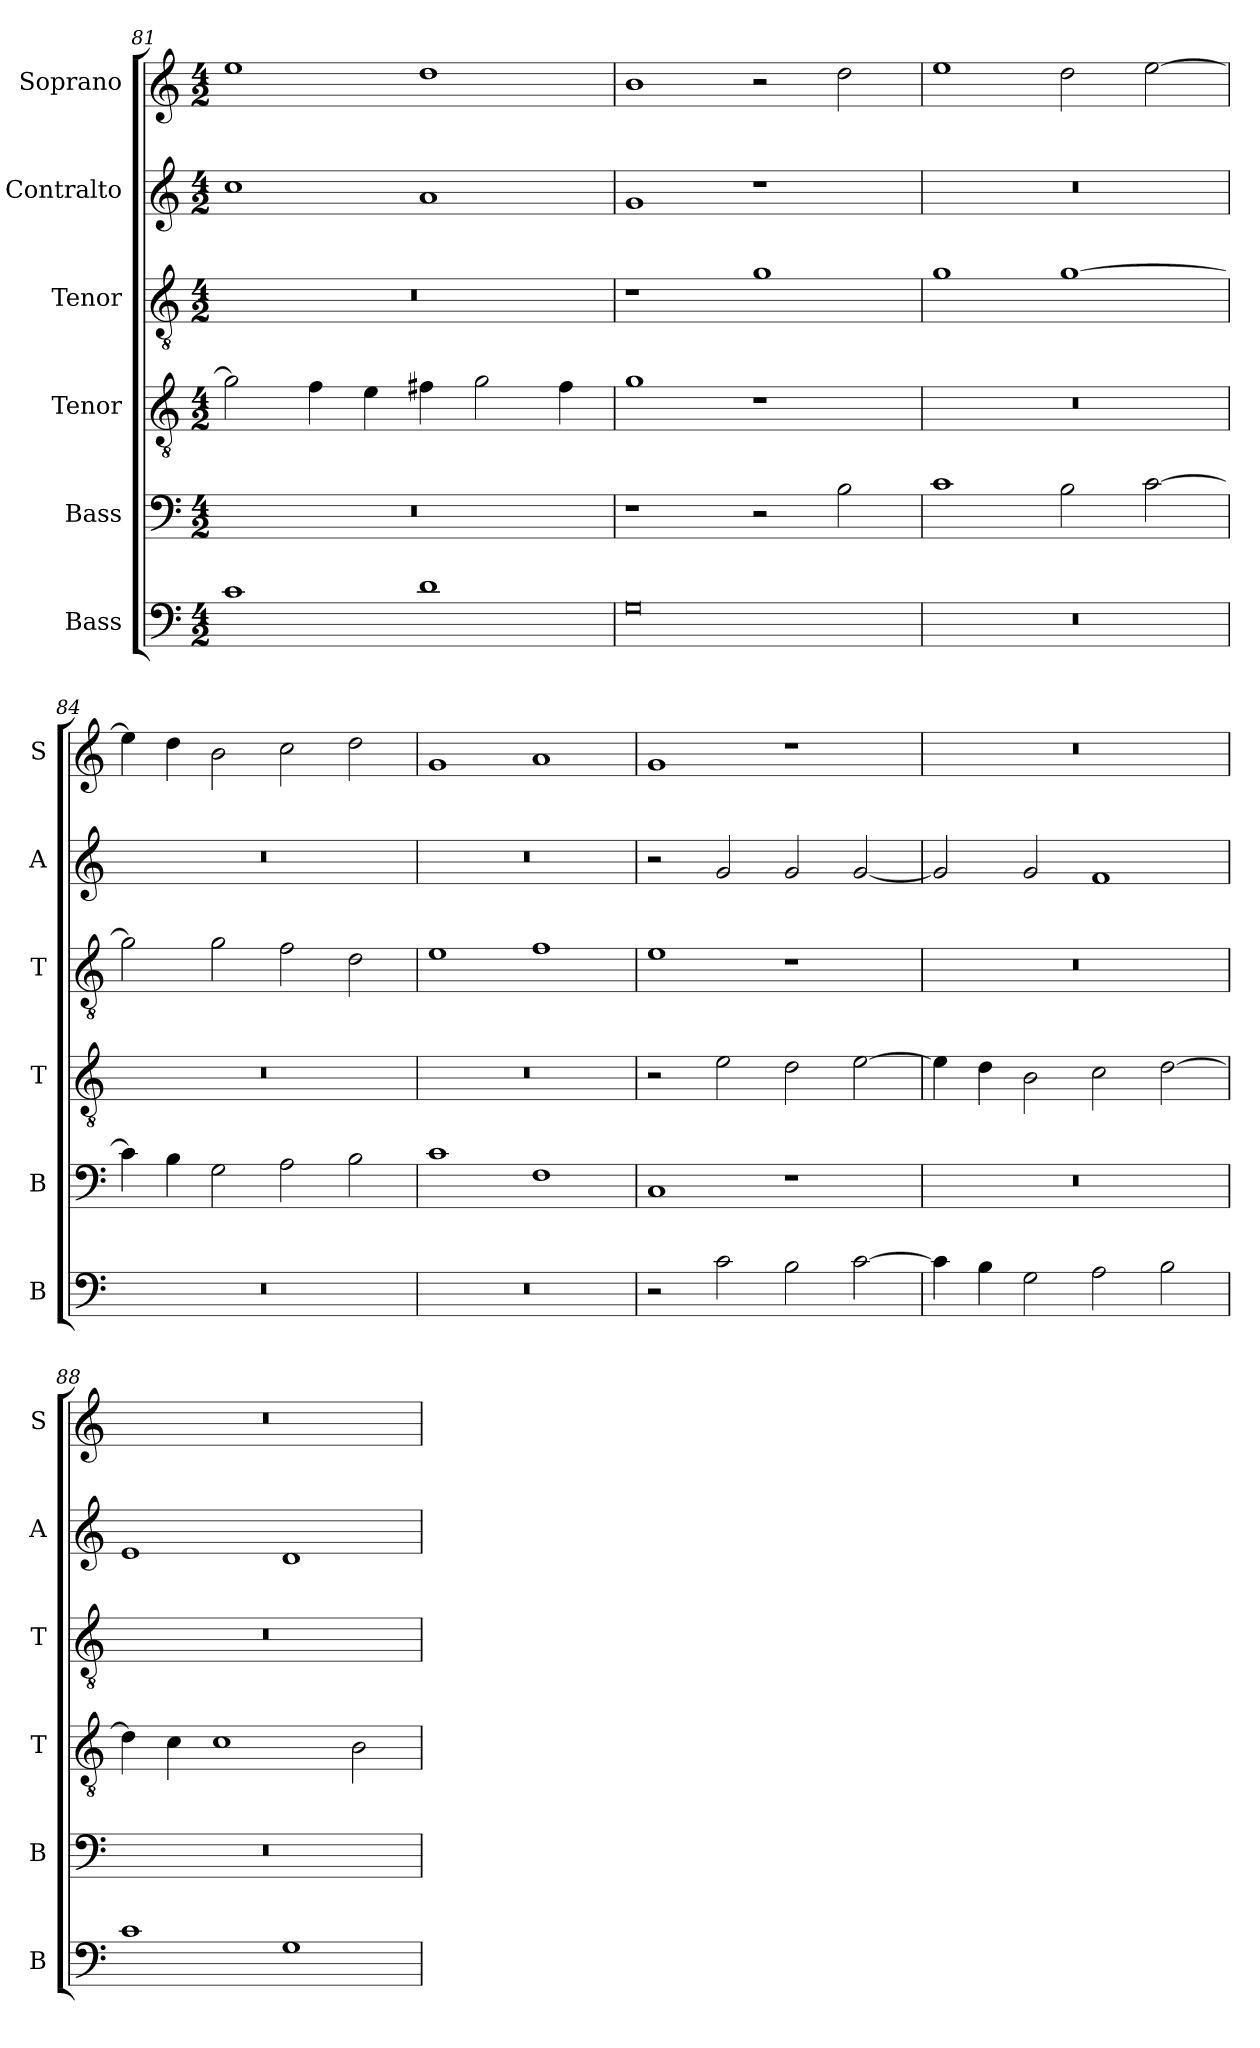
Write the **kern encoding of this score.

**kern	**kern	**kern	**kern	**kern	**kern
*part6	*part5	*part4	*part3	*part2	*part1
*staff6	*staff5	*staff4	*staff3	*staff2	*staff1
*I"Bass	*I"Bass	*I"Tenor	*I"Tenor	*I"Contralto	*I"Soprano
*I'B	*I'B	*I'T	*I'T	*I'A	*I'S
*clefF4	*clefF4	*clefGv2	*clefGv2	*clefG2	*clefG2
*k[]	*k[]	*k[]	*k[]	*k[]	*k[]
*C:ion	*C:ion	*C:ion	*C:ion	*C:ion	*C:ion
*M4/2	*M4/2	*M4/2	*M4/2	*M4/2	*M4/2
=81	=81	=81	=81	=81	=81
1c	0r	2g]	0r	1cc	1ee
.	.	4f	.	.	.
.	.	4e	.	.	.
1d	.	4f#X	.	1a	1dd
.	.	2g	.	.	.
.	.	4f#	.	.	.
=82	=82	=82	=82	=82	=82
0G	1r	1g	1r	1g	1b
.	2r	1r	1g	1r	2r
.	2B	.	.	.	2dd
=83	=83	=83	=83	=83	=83
0r	1c	0r	1g	0r	1ee
.	2B	.	[1g	.	2dd
.	[2c	.	.	.	[2ee
=84	=84	=84	=84	=84	=84
0r	4c]	0r	2g]	0r	4ee]
.	4B	.	.	.	4dd
.	2G	.	2g	.	2b
.	2A	.	2f	.	2cc
.	2B	.	2d	.	2dd
=85	=85	=85	=85	=85	=85
0r	1c	0r	1e	0r	1g
.	1F	.	1f	.	1a
=86	=86	=86	=86	=86	=86
2r	1C	2r	1e	2r	1g
2c	.	2e	.	2g	.
2B	1r	2d	1r	2g	1r
[2c	.	[2e	.	[2g	.
=87	=87	=87	=87	=87	=87
4c]	0r	4e]	0r	2g]	0r
4B	.	4d	.	.	.
2G	.	2B	.	2g	.
2A	.	2c	.	1f	.
2B	.	[2d	.	.	.
=88	=88	=88	=88	=88	=88
1c	0r	4d]	0r	1e	0r
.	.	4c	.	.	.
.	.	1c	.	.	.
1G	.	.	.	1d	.
.	.	2B	.	.	.
=	=	=	=	=	=
*-	*-	*-	*-	*-	*-
